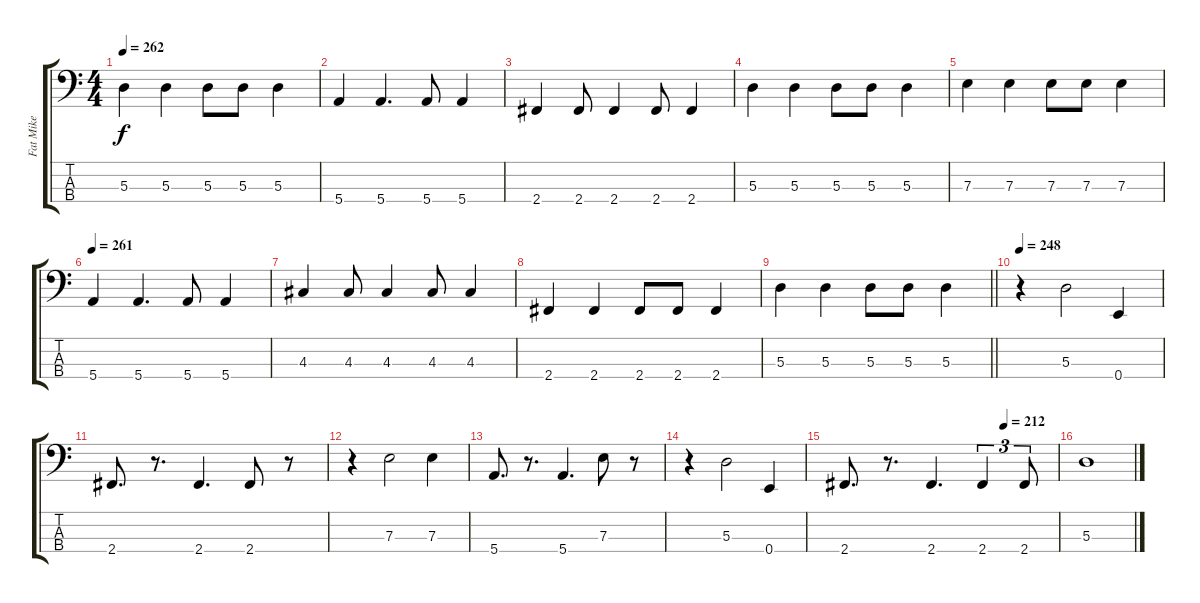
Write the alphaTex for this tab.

\track ("Fat Mike" "Fat Mike") {instrument electricbasspick}
\staff {score tabs}
\tuning (G2 D2 A1 E1) {hide}
\ts (4 4)
\tempo 262
\clef f4
\ks c
5.3.4{dy f} 5.3.4 5.3.8 5.3.8 5.3.4 |
5.4.4 5.4.4{d} 5.4.8 5.4.4 |
2.4.4 2.4.8 2.4.4 2.4.8 2.4.4 |
5.3.4 5.3.4 5.3.8 5.3.8 5.3.4 |
7.3.4 7.3.4 7.3.8 7.3.8 7.3.4 |
\tempo 261
5.4.4 5.4.4{d} 5.4.8 5.4.4 |
4.3.4 4.3.8 4.3.4 4.3.8 4.3.4 |
2.4.4 2.4.4 2.4.8 2.4.8 2.4.4 |
\barLineRight lightlight
5.3.4 5.3.4 5.3.8 5.3.8 5.3.4 |
\section ("" "")
\tempo 248
r.4 5.3.2 0.4.4 |
2.4.8{d} r.8{d} 2.4.4{d} 2.4.8 r.8 |
r.4 7.3.2 7.3.4 |
5.4.8{d} r.8{d} 5.4.4{d} 7.3.8 r.8 |
r.4 5.3.2 0.4.4 |
\tempo (212 0.75)
2.4.8{d} r.8{d} 2.4.4{d} 2.4.4{tu (3 2)} 2.4.8{tu (3 2)} |
5.3.1
